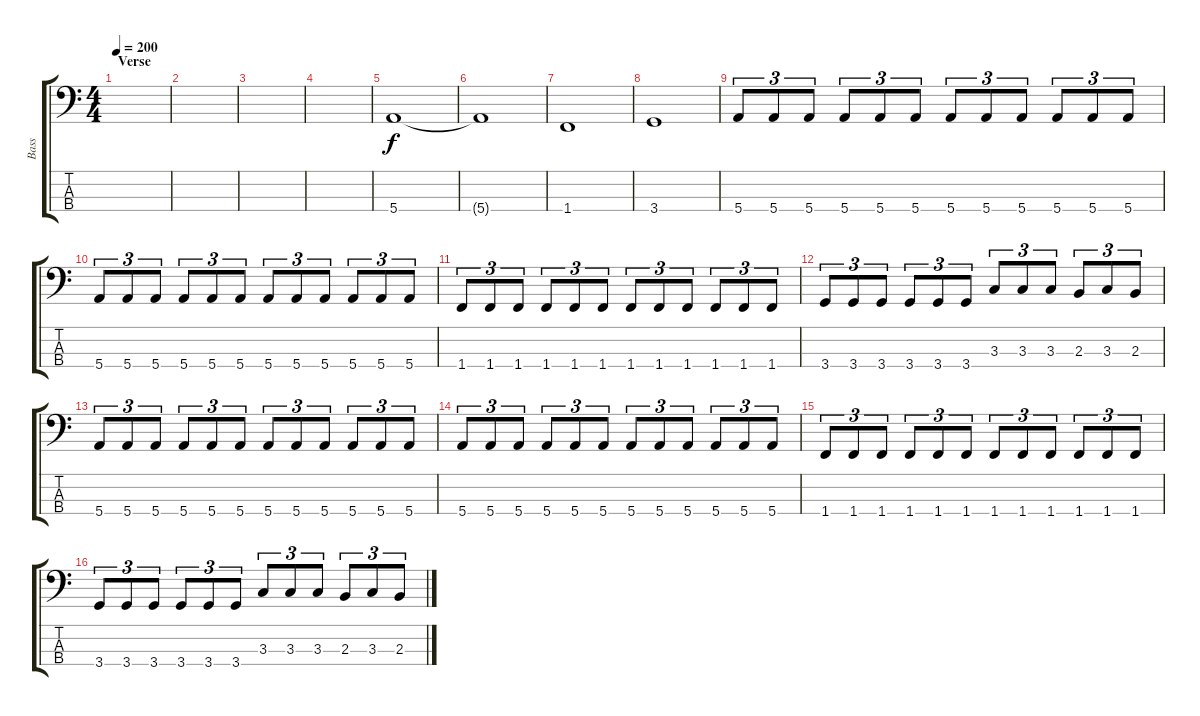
\track ("Bass" "Bass") {instrument electricbasspick}
\staff {score tabs}
\tuning (G2 D2 A1 E1) {hide}
\ts (4 4)
\section ("" "Verse")
\tempo 200
\clef f4
\ks c
|
|
|
|
5.4.1 |
5.4{t}.1 |
1.4.1 |
3.4.1 |
5.4.8{tu (3 2)} 5.4.8{tu (3 2)} 5.4.8{tu (3 2)} 5.4.8{tu (3 2)} 5.4.8{tu (3 2)} 5.4.8{tu (3 2)} 5.4.8{tu (3 2)} 5.4.8{tu (3 2)} 5.4.8{tu (3 2)} 5.4.8{tu (3 2)} 5.4.8{tu (3 2)} 5.4.8{tu (3 2)} |
5.4.8{tu (3 2)} 5.4.8{tu (3 2)} 5.4.8{tu (3 2)} 5.4.8{tu (3 2)} 5.4.8{tu (3 2)} 5.4.8{tu (3 2)} 5.4.8{tu (3 2)} 5.4.8{tu (3 2)} 5.4.8{tu (3 2)} 5.4.8{tu (3 2)} 5.4.8{tu (3 2)} 5.4.8{tu (3 2)} |
1.4.8{tu (3 2)} 1.4.8{tu (3 2)} 1.4.8{tu (3 2)} 1.4.8{tu (3 2)} 1.4.8{tu (3 2)} 1.4.8{tu (3 2)} 1.4.8{tu (3 2)} 1.4.8{tu (3 2)} 1.4.8{tu (3 2)} 1.4.8{tu (3 2)} 1.4.8{tu (3 2)} 1.4.8{tu (3 2)} |
3.4.8{tu (3 2)} 3.4.8{tu (3 2)} 3.4.8{tu (3 2)} 3.4.8{tu (3 2)} 3.4.8{tu (3 2)} 3.4.8{tu (3 2)} 3.3.8{tu (3 2)} 3.3.8{tu (3 2)} 3.3.8{tu (3 2)} 2.3.8{tu (3 2)} 3.3.8{tu (3 2)} 2.3.8{tu (3 2)} |
5.4.8{tu (3 2)} 5.4.8{tu (3 2)} 5.4.8{tu (3 2)} 5.4.8{tu (3 2)} 5.4.8{tu (3 2)} 5.4.8{tu (3 2)} 5.4.8{tu (3 2)} 5.4.8{tu (3 2)} 5.4.8{tu (3 2)} 5.4.8{tu (3 2)} 5.4.8{tu (3 2)} 5.4.8{tu (3 2)} |
5.4.8{tu (3 2)} 5.4.8{tu (3 2)} 5.4.8{tu (3 2)} 5.4.8{tu (3 2)} 5.4.8{tu (3 2)} 5.4.8{tu (3 2)} 5.4.8{tu (3 2)} 5.4.8{tu (3 2)} 5.4.8{tu (3 2)} 5.4.8{tu (3 2)} 5.4.8{tu (3 2)} 5.4.8{tu (3 2)} |
1.4.8{tu (3 2)} 1.4.8{tu (3 2)} 1.4.8{tu (3 2)} 1.4.8{tu (3 2)} 1.4.8{tu (3 2)} 1.4.8{tu (3 2)} 1.4.8{tu (3 2)} 1.4.8{tu (3 2)} 1.4.8{tu (3 2)} 1.4.8{tu (3 2)} 1.4.8{tu (3 2)} 1.4.8{tu (3 2)} |
3.4.8{tu (3 2)} 3.4.8{tu (3 2)} 3.4.8{tu (3 2)} 3.4.8{tu (3 2)} 3.4.8{tu (3 2)} 3.4.8{tu (3 2)} 3.3.8{tu (3 2)} 3.3.8{tu (3 2)} 3.3.8{tu (3 2)} 2.3.8{tu (3 2)} 3.3.8{tu (3 2)} 2.3.8{tu (3 2)}
